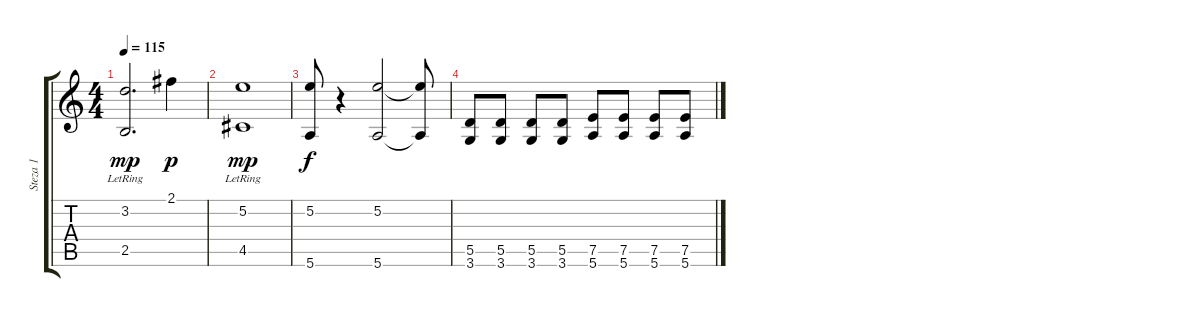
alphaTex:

\track ("Steza 1" "Steza 1") {instrument acousticguitarsteel}
\staff {score tabs}
\tuning (E4 B3 G3 D3 A2 E2) {hide}
\ts (4 4)
\tempo 115
\clef g2
\ks c
(3.2 2.5{lr}).2{d dy mp} 2.1.4{dy p} |
(5.2 4.5{lr}).1{dy mp} |
(5.2 5.6).8{dy f} r.4 (5.2 5.6).2 (5.2{t} 5.6{t}).8 |
(5.5 3.6).8 (5.5 3.6).8 (5.5 3.6).8 (5.5 3.6).8 (7.5 5.6).8 (7.5 5.6).8 (7.5 5.6).8 (7.5 5.6).8
